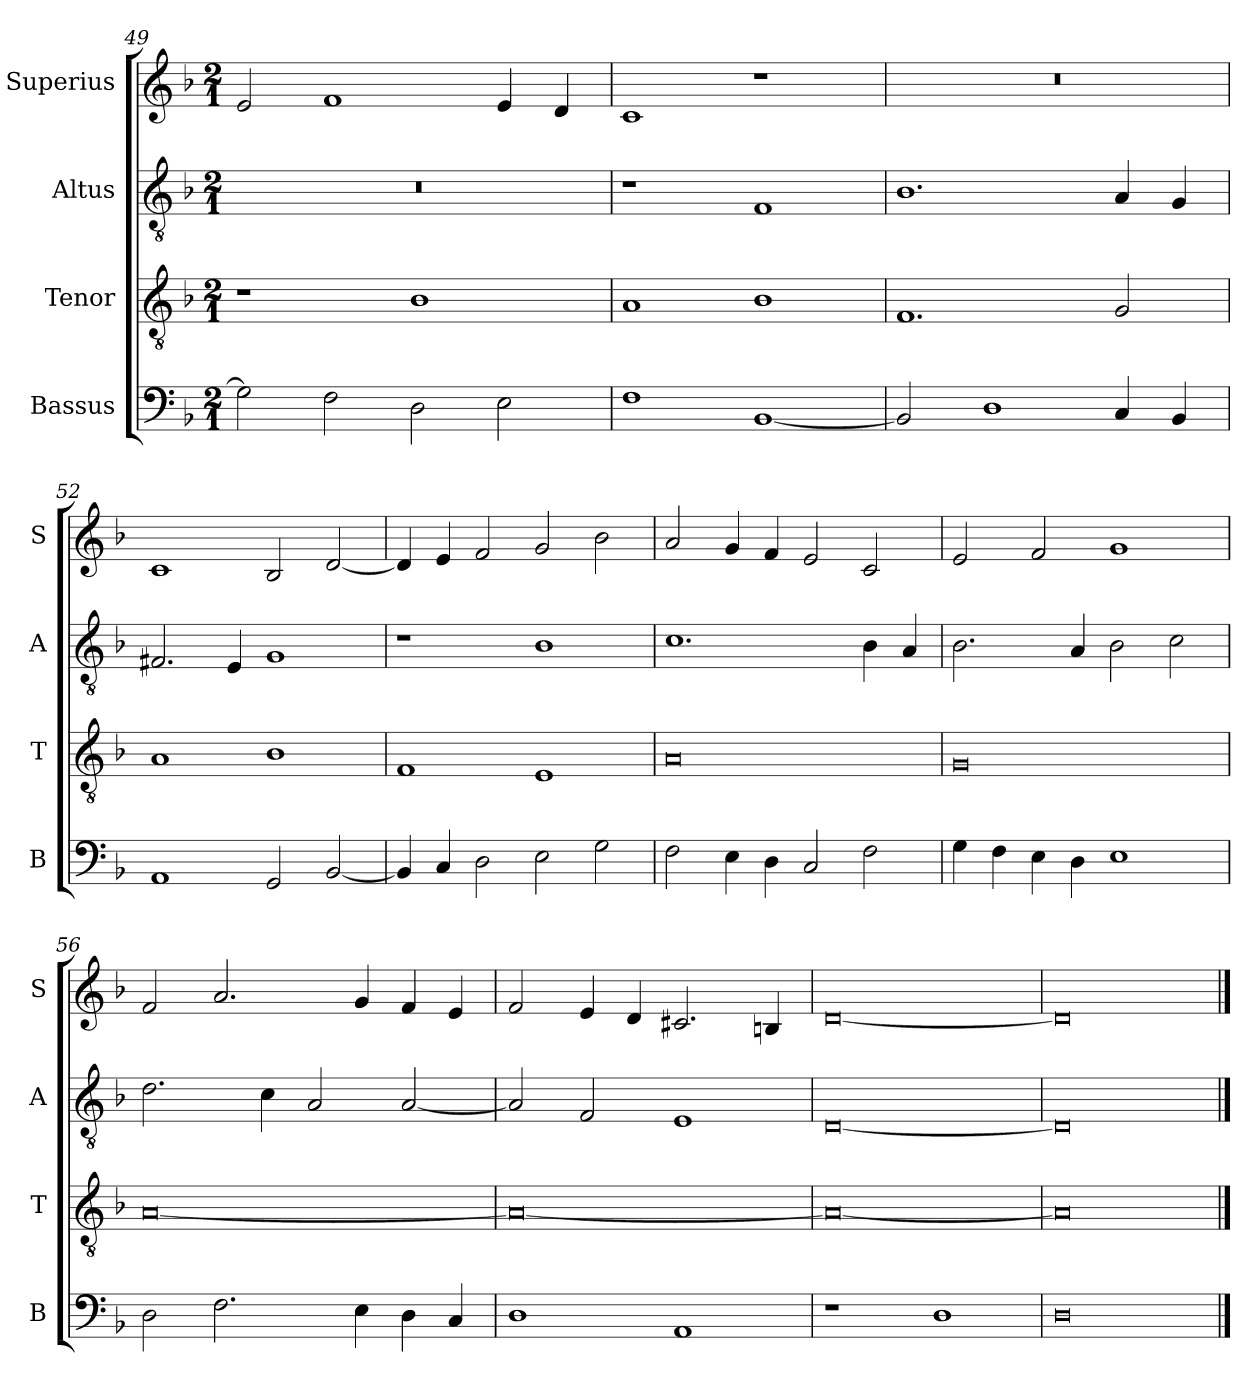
**kern	**kern	**kern	**kern
*part4	*part3	*part2	*part1
*staff4	*staff3	*staff2	*staff1
*I"Bassus	*I"Tenor	*I"Altus	*I"Superius
*I'B	*I'T	*I'A	*I'S
*clefF4	*clefGv2	*clefGv2	*clefG2
*k[b-]	*k[b-]	*k[b-]	*k[b-]
*M2/1	*M2/1	*M2/1	*M2/1
=49	=49	=49	=49
2G\]	1r	0r	2e/
2F\	.	.	1f
2D\	1B-	.	.
2E\	.	.	4e/
.	.	.	4d/
=50	=50	=50	=50
1F	1A	1r	1c
[1BB-	1B-	1F	1r
=51	=51	=51	=51
2BB-/]	1.F	1.B-	0r
1D	.	.	.
4C/	2G/	4A/	.
4BB-/	.	4G/	.
=52	=52	=52	=52
1AA	1A	2.F#X/	1c
.	.	4E/	.
2GG/	1B-	1G	2B-/
[2BB-/	.	.	[2d/
=53	=53	=53	=53
4BB-/]	1F	1r	4d/]
4C/	.	.	4e/
2D\	.	.	2f/
2E\	1E	1B-	2g/
2G\	.	.	2b-\
=54	=54	=54	=54
2F\	0A	1.c	2a/
4E\	.	.	4g/
4D\	.	.	4f/
2C/	.	.	2e/
2F\	.	4B-\	2c/
.	.	4A/	.
=55	=55	=55	=55
4G\	0G	2.B-\	2e/
4F\	.	.	.
4E\	.	.	2f/
4D\	.	4A/	.
1E	.	2B-\	1g
.	.	2c\	.
=56	=56	=56	=56
2D\	[0A	2.d\	2f/
2.F\	.	.	2.a/
.	.	4c\	.
.	.	2A/	.
4E\	.	.	4g/
4D\	.	[2A/	4f/
4C/	.	.	4e/
=57	=57	=57	=57
1D	0A_	2A/]	2f/
.	.	2F/	4e/
.	.	.	4d/
1AA	.	1E	2.c#X/
.	.	.	4Bn/
=58	=58	=58	=58
1r	0A_	[0D	[0d
1D	.	.	.
=59	=59	=59	=59
0D	0A]	0D]	0d]
==	==	==	==
*-	*-	*-	*-
